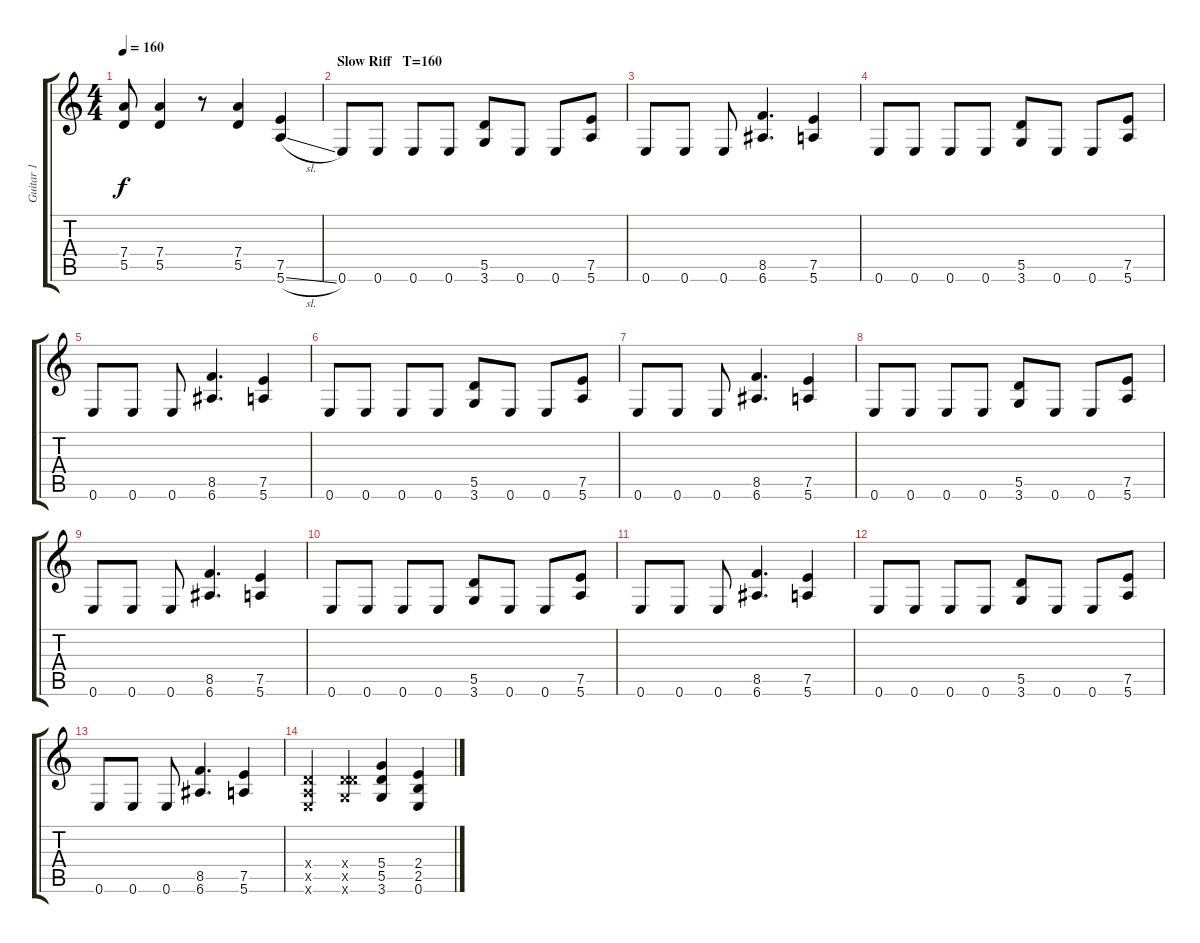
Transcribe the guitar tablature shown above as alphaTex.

\track ("Guitar 1" "Guitar 1") {instrument distortionguitar}
\staff {score tabs}
\tuning (E4 B3 G3 D3 A2 E2) {hide}
\ts (4 4)
\tempo 160
\clef g2
\ks c
(7.4 5.5).8{dy f} (7.4 5.5).4 r.8 (7.4 5.5).4 (7.5 5.6{sl}).4 |
\section ("" "Slow Riff   T=160")
0.6.8 0.6.8 0.6.8 0.6.8 (5.5 3.6).8 0.6.8 0.6.8 (7.5 5.6).8 |
0.6.8 0.6.8 0.6.8 (8.5 6.6).4{d} (7.5 5.6).4 |
0.6.8 0.6.8 0.6.8 0.6.8 (5.5 3.6).8 0.6.8 0.6.8 (7.5 5.6).8 |
0.6.8 0.6.8 0.6.8 (8.5 6.6).4{d} (7.5 5.6).4 |
0.6.8 0.6.8 0.6.8 0.6.8 (5.5 3.6).8 0.6.8 0.6.8 (7.5 5.6).8 |
0.6.8 0.6.8 0.6.8 (8.5 6.6).4{d} (7.5 5.6).4 |
0.6.8 0.6.8 0.6.8 0.6.8 (5.5 3.6).8 0.6.8 0.6.8 (7.5 5.6).8 |
0.6.8 0.6.8 0.6.8 (8.5 6.6).4{d} (7.5 5.6).4 |
0.6.8 0.6.8 0.6.8 0.6.8 (5.5 3.6).8 0.6.8 0.6.8 (7.5 5.6).8 |
0.6.8 0.6.8 0.6.8 (8.5 6.6).4{d} (7.5 5.6).4 |
0.6.8 0.6.8 0.6.8 0.6.8 (5.5 3.6).8 0.6.8 0.6.8 (7.5 5.6).8 |
0.6.8 0.6.8 0.6.8 (8.5 6.6).4{d} (7.5 5.6).4 |
(0.4{x} 0.5{x} 0.6{x}).4 (0.4{x} 5.5{x} 3.6{x}).4 (5.4 5.5 3.6).4 (2.4 2.5 0.6).4
